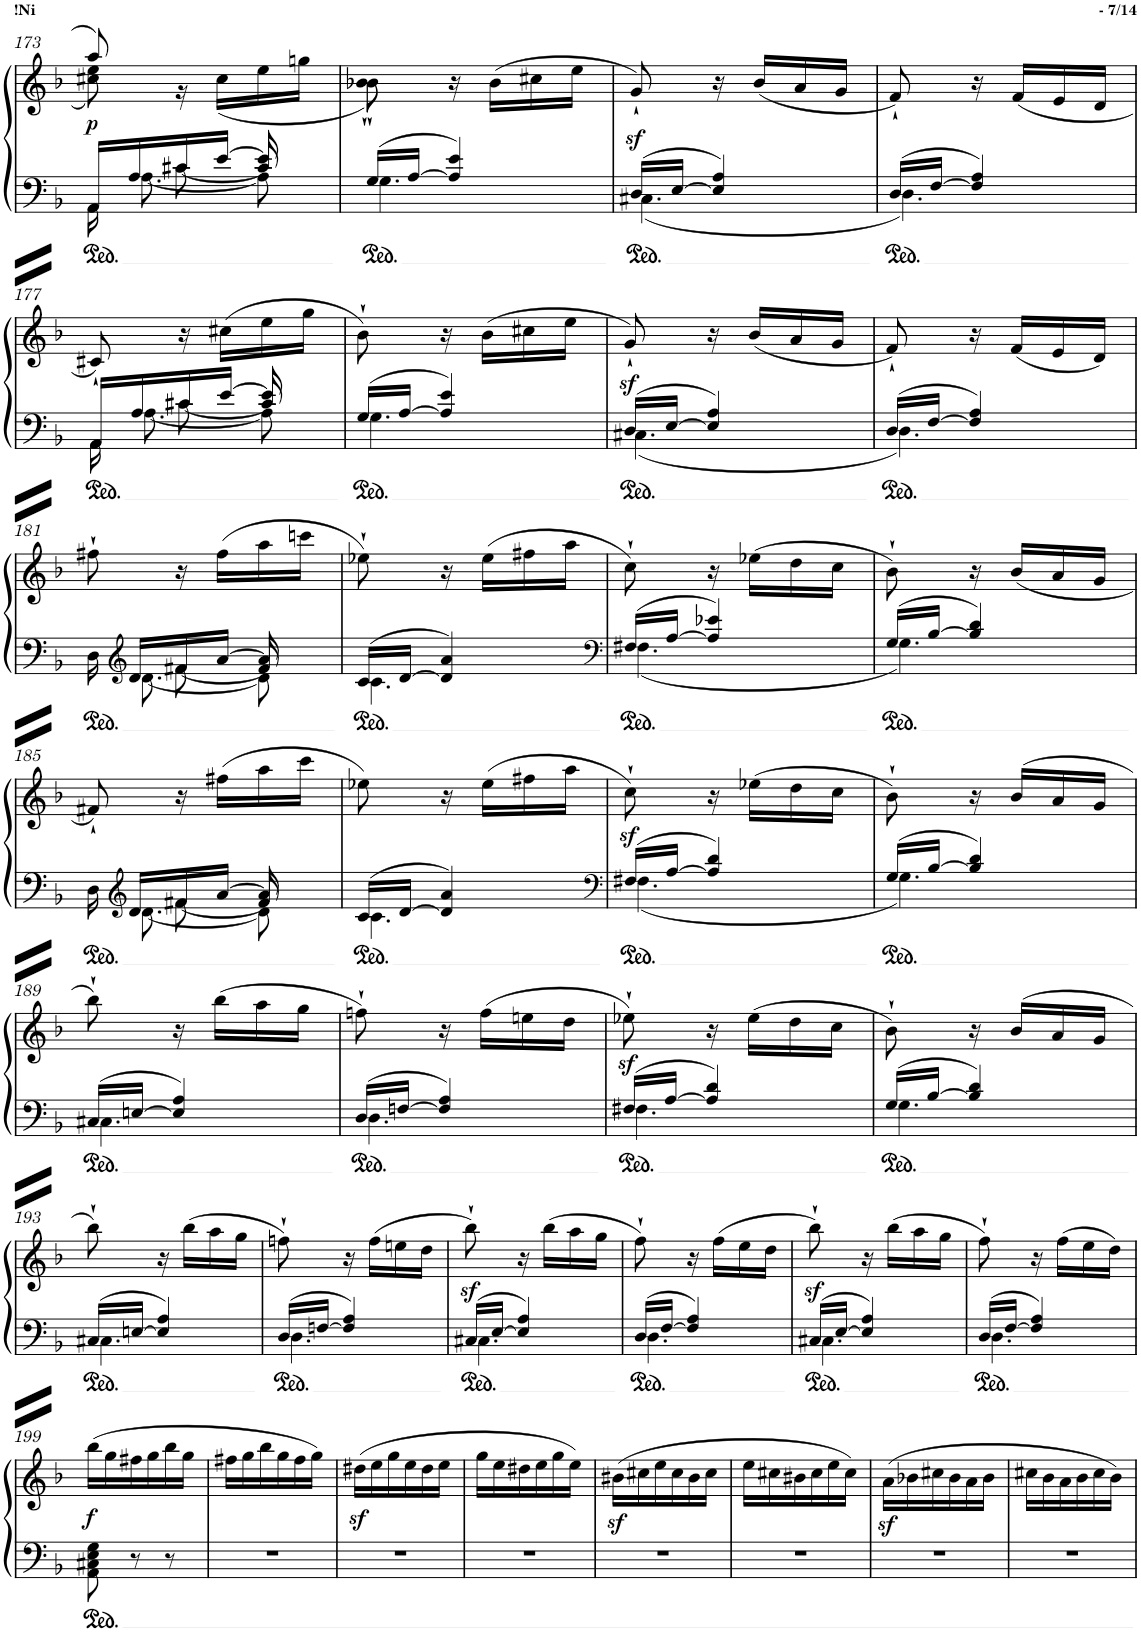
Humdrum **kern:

**kern	**kern	**dynam
*part1	*part1	*part1
*staff2	*staff1	*staff1/2
*I"Piano	*	*
*I'Pno	*	*
!!LO:PB:g=z
*clefF4	*clefG2	*
*k[b-]	*k[b-]	*
*M3/8	*M3/8	*
=173	=173	=173
*^	*^	*
*	*^	*	*	*
!	!	!	!	!	!LO:DY:b
16AA/LL	16AA\	8ryy	8aa/	8cc#X\ 8ee\	p
16A/	[8.A\	.	.	.	.
16c#X/	.	[8c#X\	4ryy	16r	.
[16e/JJ	.	.	.	(16cc#\LL	.
8e/]	8A\]	8c#/]	.	16ee\	.
.	.	.	.	16ggn\JJ	.
*	*v	*v	*	*	*
=174	=174	=174	=174	=174
16G/LL	4.G\	8b-X`\	8b-'`\)	.
[16A/JJ	.	.	.	.
4A/] 4e/	.	16r	4ryy	.
.	.	(16b-\LL	.	.
.	.	16cc#X\	.	.
.	.	16ee\JJ	.	.
*	*	*v	*v	*
=175	=175	=175	=175
16D/LL	4.C#X\	8gz<'`/)	.
[16E/JJ	.	.	.
4E/] 4A/	.	16r	.
.	.	(16b-/LL	.
.	.	16a/	.
.	.	16g/JJ	.
=176	=176	=176	=176
16D/LL	4.D\	8f'`/)	.
[16F/JJ	.	.	.
4F/] 4A/	.	16r	.
.	.	(16f/LL	.
.	.	16e/	.
.	.	16d/JJ	.
!!LO:LB:g=z
=177	=177	=177	=177
*	*^	*	*
16AA/LL	16AA\	8ryy	8c#X'`/)	.
16A/	[8.A\	.	.	.
16c#X/	.	[8c#X\	16r	.
[16e/JJ	.	.	(16cc#X\LL	.
8e/]	8A\]	8c#/]	16ee\	.
.	.	.	16gg\JJ	.
*	*v	*v	*	*
=178	=178	=178	=178
16G/LL	4.G\	8b-'`\)	.
[16A/JJ	.	.	.
4A/] 4e/	.	16r	.
.	.	(16b-\LL	.
.	.	16cc#X\	.
.	.	16ee\JJ	.
=179	=179	=179	=179
16D/LL	4.C#X\	8gz<'`/)	.
[16E/JJ	.	.	.
4E/] 4A/	.	16r	.
.	.	(16b-/LL	.
.	.	16a/	.
.	.	16g/JJ	.
=180	=180	=180	=180
16D/LL	4.D\	8f'`/)	.
[16F/JJ	.	.	.
4F/] 4A/	.	16r	.
.	.	(16f/LL	.
.	.	16e/	.
.	.	16d/JJ)	.
!!LO:LB:g=z
=181	=181	=181	=181
*	*^	*	*
16D\	16ryy	8ryy	8ff#X'`\	.
*clefG2	*	*	*	*
16d/LL	[8.d\	.	.	.
16f#X/	.	[8f#X\	16r	.
[16a/JJ	.	.	(16ff#\LL	.
8a/]	8d\]	8f#/]	16aa\	.
.	.	.	16cccn\JJ	.
*	*v	*v	*	*
=182	=182	=182	=182
16c/LL	4.c\	8ee-X'`\)	.
[16d/JJ	.	.	.
4d/] 4a/	.	16r	.
.	.	(16ee-\LL	.
.	.	16ff#X\	.
.	.	16aa\JJ	.
=183	=183	=183	=183
*clefF4	*	*	*
16F#X/LL	4.F#\	8cc'`\)	.
[16A/JJ	.	.	.
4A/] 4e-X/	.	16r	.
.	.	(16ee-X\LL	.
.	.	16dd\	.
.	.	16cc\JJ	.
=184	=184	=184	=184
16G/LL	4.G\	8b-'`\)	.
[16B-/JJ	.	.	.
4B-/] 4d/	.	16r	.
.	.	(16b-/LL	.
.	.	16a/	.
.	.	16g/JJ	.
!!LO:LB:g=z
=185	=185	=185	=185
*	*^	*	*
16D\	16ryy	8ryy	8f#X'`/)	.
*clefG2	*	*	*	*
16d/LL	[8.d\	.	.	.
16f#X/	.	[8f#X\	16r	.
[16a/JJ	.	.	(16ff#X\LL	.
8a/]	8d\]	8f#/]	16aa\	.
.	.	.	16ccc\JJ	.
*	*v	*v	*	*
=186	=186	=186	=186
16c/LL	4.c\	8ee-X\)	.
[16d/JJ	.	.	.
4d/] 4a/	.	16r	.
.	.	(16ee-\LL	.
.	.	16ff#X\	.
.	.	16aa\JJ	.
=187	=187	=187	=187
*clefF4	*	*	*
16F#X/LL	4.F#\	8ccz<'`\)	.
[16A/JJ	.	.	.
4A/] 4d/	.	16r	.
.	.	(16ee-X\LL	.
.	.	16dd\	.
.	.	16cc\JJ	.
=188	=188	=188	=188
16G/LL	4.G\	8b-'`\)	.
[16B-/JJ	.	.	.
4B-/] 4d/	.	16r	.
.	.	(16b-/LL	.
.	.	16a/	.
.	.	16g/JJ	.
!!LO:LB:g=z
=189	=189	=189	=189
16C#X/LL	4.C#\	8bb-'`\)	.
[16En/JJ	.	.	.
4E/] 4A/	.	16r	.
.	.	(16bb-\LL	.
.	.	16aa\	.
.	.	16gg\JJ	.
=190	=190	=190	=190
16D/LL	4.D\	8ffn'`\)	.
[16Fn/JJ	.	.	.
4F/] 4A/	.	16r	.
.	.	(16ff\LL	.
.	.	16een\	.
.	.	16dd\JJ	.
=191	=191	=191	=191
16F#X/LL	4.F#\	8ee-Xz<'`\)	.
[16A/JJ	.	.	.
4A/] 4d/	.	16r	.
.	.	(16ee-\LL	.
.	.	16dd\	.
.	.	16cc\JJ	.
=192	=192	=192	=192
16G/LL	4.G\	8b-'`\)	.
[16B-/JJ	.	.	.
4B-/] 4d/	.	16r	.
.	.	(>16b-/LL	.
.	.	16a/	.
.	.	16g/JJ	.
!!LO:LB:g=z
=193	=193	=193	=193
16C#X/LL	4.C#\	8bb-'`\)	.
[16En/JJ	.	.	.
4E/] 4A/	.	16r	.
.	.	(16bb-\LL	.
.	.	16aa\	.
.	.	16gg\JJ	.
=194	=194	=194	=194
16D/LL	4.D\	8ffn'`\)	.
[16Fn/JJ	.	.	.
4F/] 4A/	.	16r	.
.	.	(16ff\LL	.
.	.	16een\	.
.	.	16dd\JJ	.
=195	=195	=195	=195
16C#X/LL	4.C#\	8bb-z<'`\)	.
[16E/JJ	.	.	.
4E/] 4A/	.	16r	.
.	.	(16bb-\LL	.
.	.	16aa\	.
.	.	16gg\JJ	.
=196	=196	=196	=196
16D/LL	4.D\	8ff'`\)	.
[16F/JJ	.	.	.
4F/] 4A/	.	16r	.
.	.	(16ff\LL	.
.	.	16ee\	.
.	.	16dd\JJ	.
=197	=197	=197	=197
16C#X/LL	4.C#\	8bb-z<'`\)	.
[16E/JJ	.	.	.
4E/] 4A/	.	16r	.
.	.	(16bb-\LL	.
.	.	16aa\	.
.	.	16gg\JJ	.
=198	=198	=198	=198
16D/LL	4.D\	8ff'`\)	.
[16F/JJ	.	.	.
4F/] 4A/	.	16r	.
.	.	(16ff\LL	.
.	.	16ee\	.
.	.	16dd\JJ)	.
*v	*v	*	*
!!LO:LB:g=z
=199	=199	=199
!	!	!LO:DY:b
8AA\ 8C#X\ 8E\ 8G\	(16bb-\LL	f
.	16gg\	.
8r	16ff#X\	.
.	16gg\	.
8r	16bb-\	.
.	16gg\JJ	.
=200	=200	=200
4.r	16ff#X\LL	.
.	16gg\	.
.	16bb-\	.
.	16gg\	.
.	16ff#\	.
.	16gg\JJ)	.
=201	=201	=201
4.r	(16dd#Xz<\LL	.
.	16ee\	.
.	16gg\	.
.	16ee\	.
.	16dd#\	.
.	16ee\JJ	.
=202	=202	=202
4.r	16gg\LL	.
.	16ee\	.
.	16dd#X\	.
.	16ee\	.
.	16gg\	.
.	16ee\JJ)	.
=203	=203	=203
4.r	(16b#Xz<\LL	.
.	16cc#X\	.
.	16ee\	.
.	16cc#\	.
.	16b#\	.
.	16cc#\JJ	.
=204	=204	=204
4.r	16ee\LL	.
.	16cc#X\	.
.	16b#X\	.
.	16cc#\	.
.	16ee\	.
.	16cc#\JJ)	.
=205	=205	=205
4.r	(16az<\LL	.
.	16b-X\	.
.	16cc#X\	.
.	16b-\	.
.	16a\	.
.	16b-\JJ	.
=206	=206	=206
4.r	16cc#X\LL	.
.	16b-\	.
.	16a\	.
.	16b-\	.
.	16cc#\	.
.	16b-\JJ)	.
=	=	=
*-	*-	*-
